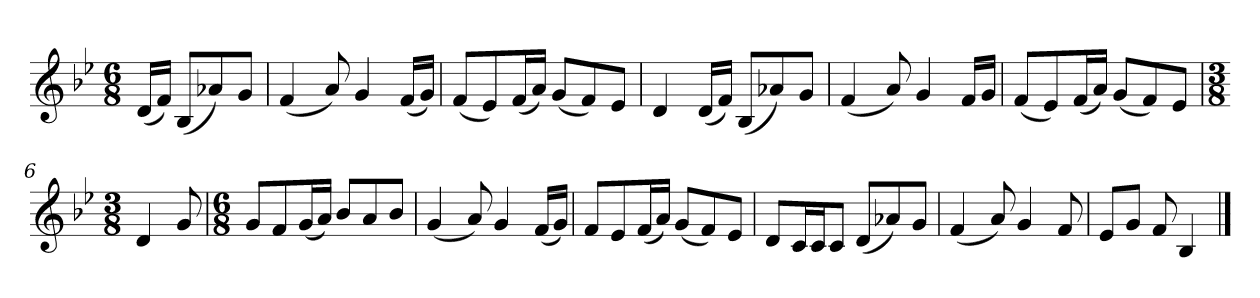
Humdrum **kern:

**kern
*part1
*staff1
*k[b-e-]
*M6/8
*MM120
=
(16dLL
16fJJ)
(8B-L
8a-X)
8gJ
=1
(4f
8a)
4g
(16fLL
16gJJ)
=2
(8fL
8e-)
(16fL
16aJJ)
(8gL
8f)
8e-J
=3
4d
(16dLL
16fJJ)
(8B-L
8a-X)
8gJ
=4
(4f
8a)
4g
16fLL
16gJJ
=5
(8fL
8e-)
(16fL
16aJJ)
(8gL
8f)
8e-J
=6
*M3/8
4d
8g
=7
*M6/8
8gL
8f
(16gL
16aJJ)
8b-L
8a
8b-J
=8
(4g
8a)
4g
(16fLL
16gJJ)
=9
8fL
8e-
(16fL
16aJJ)
(8gL
8f)
8e-J
=10
8dL
16cL
16cJ
8cJ
(8dL
8a-X)
8gJ
=11
(4f
8a)
4g
8f
=12
8e-L
8gJ
8f
4B-
==
*-
